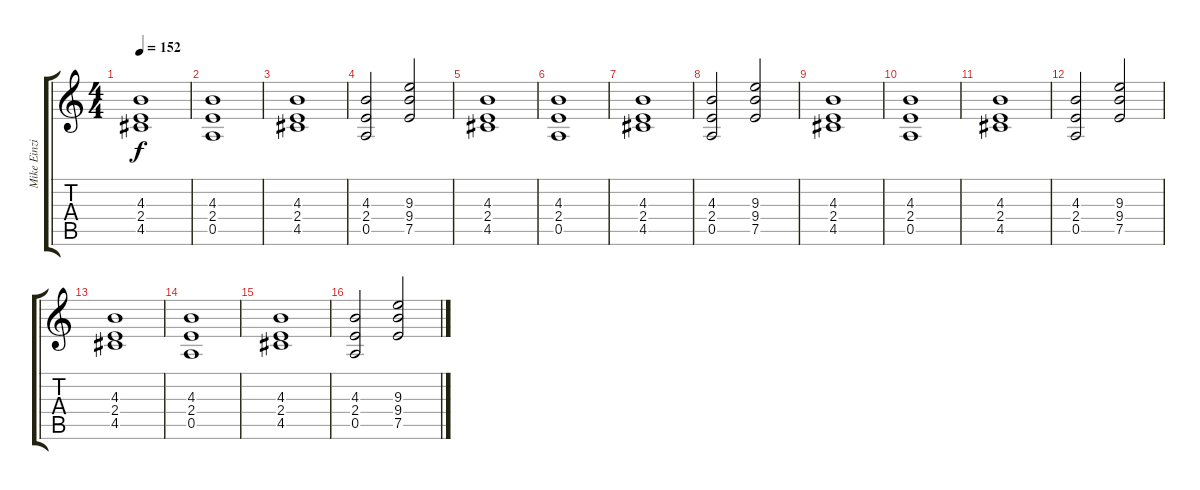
\track ("Mike Einziger" "Mike Einzi") {instrument distortionguitar}
\staff {score tabs}
\tuning (E4 B3 G3 D3 A2 E2) {hide}
\ts (4 4)
\tempo 152
\clef g2
\ks c
(4.3 2.4 4.5).1{dy f instrument pad2warm} |
(4.3 2.4 0.5).1 |
(4.3 2.4 4.5).1 |
(4.3 2.4 0.5).2 (9.3 9.4 7.5).2 |
(4.3 2.4 4.5).1 |
(4.3 2.4 0.5).1 |
(4.3 2.4 4.5).1 |
(4.3 2.4 0.5).2 (9.3 9.4 7.5).2 |
(4.3 2.4 4.5).1 |
(4.3 2.4 0.5).1 |
(4.3 2.4 4.5).1 |
(4.3 2.4 0.5).2 (9.3 9.4 7.5).2 |
(4.3 2.4 4.5).1 |
(4.3 2.4 0.5).1 |
(4.3 2.4 4.5).1 |
(4.3 2.4 0.5).2 (9.3 9.4 7.5).2
